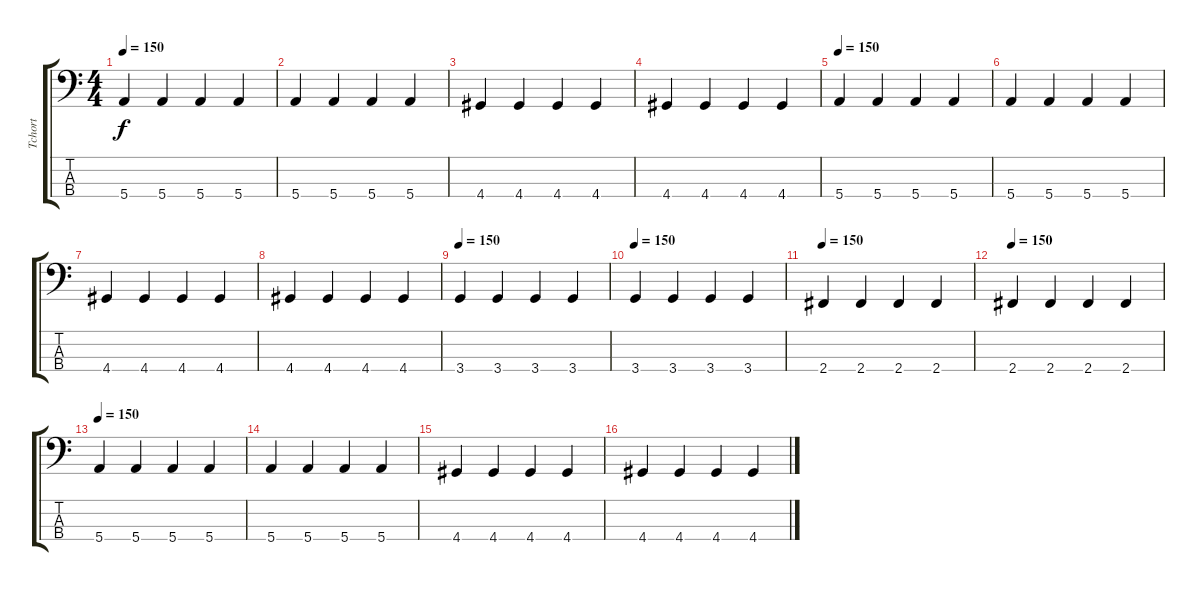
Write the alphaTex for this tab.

\track ("Tchort" "Tchort") {instrument electricbasspick}
\staff {score tabs}
\tuning (G2 D2 A1 E1) {hide}
\ts (4 4)
\tempo 150
\clef f4
\ks c
5.4.4{dy f} 5.4.4 5.4.4 5.4.4 |
5.4.4 5.4.4 5.4.4 5.4.4 |
4.4.4 4.4.4 4.4.4 4.4.4 |
4.4.4 4.4.4 4.4.4 4.4.4 |
\tempo 150
5.4.4 5.4.4 5.4.4 5.4.4 |
5.4.4 5.4.4 5.4.4 5.4.4 |
4.4.4 4.4.4 4.4.4 4.4.4 |
4.4.4 4.4.4 4.4.4 4.4.4 |
\tempo 150
3.4.4 3.4.4 3.4.4 3.4.4 |
\tempo 150
3.4.4 3.4.4 3.4.4 3.4.4 |
\tempo 150
2.4.4 2.4.4 2.4.4 2.4.4 |
\tempo 150
2.4.4 2.4.4 2.4.4 2.4.4 |
\tempo 150
5.4.4 5.4.4 5.4.4 5.4.4 |
5.4.4 5.4.4 5.4.4 5.4.4 |
4.4.4 4.4.4 4.4.4 4.4.4 |
4.4.4 4.4.4 4.4.4 4.4.4
